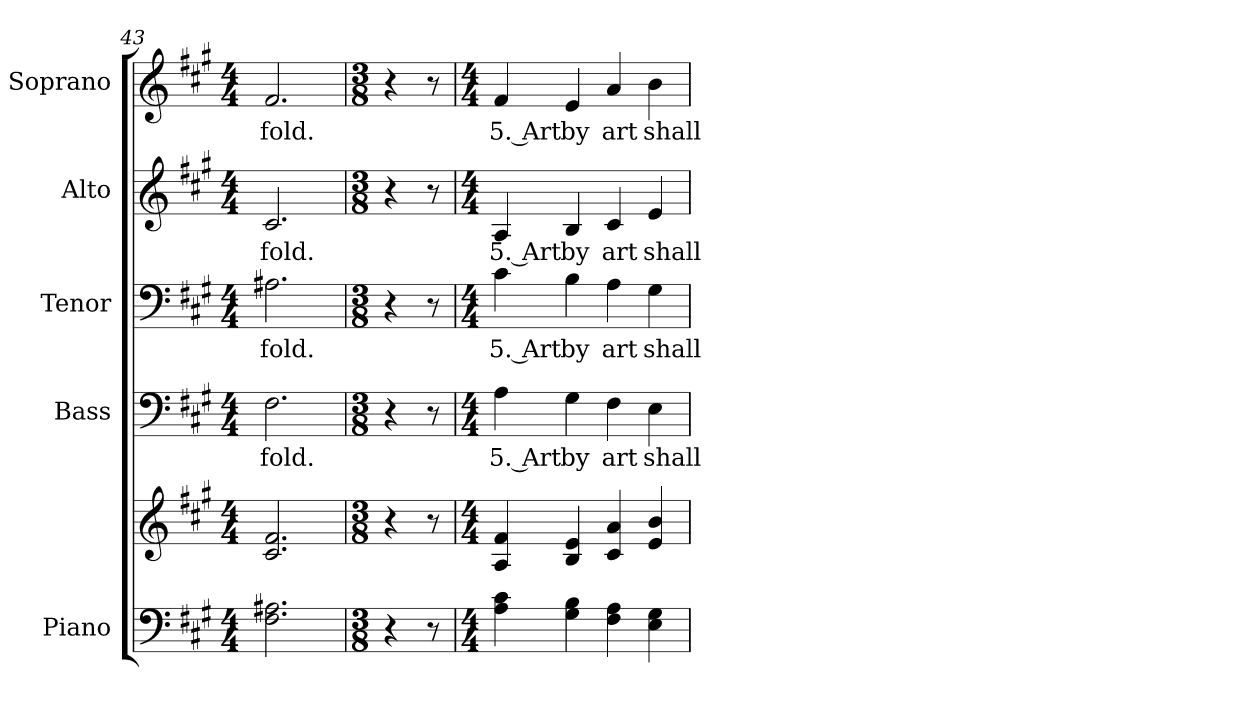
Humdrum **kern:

**kern	**kern	**kern	**text	**kern	**text	**kern	**text	**kern	**text
*part5	*part5	*part4	*part4	*part3	*part3	*part2	*part2	*part1	*part1
*staff6	*staff5	*staff4	*staff4	*staff3	*staff3	*staff2	*staff2	*staff1	*staff1
*I"Piano	*	*I"Bass	*	*I"Tenor	*	*I"Alto	*	*I"Soprano	*
*I'Pno.	*	*I'B.	*	*I'T.	*	*I'A.	*	*I'S.	*
*clefF4	*clefG2	*clefF4	*	*clefF4	*	*clefG2	*	*clefG2	*
*k[f#c#g#]	*k[f#c#g#]	*k[f#c#g#]	*	*k[f#c#g#]	*	*k[f#c#g#]	*	*k[f#c#g#]	*
*A:	*A:	*A:	*	*A:	*	*A:	*	*A:	*
*M4/4	*M4/4	*M4/4	*	*M4/4	*	*M4/4	*	*M4/4	*
=43	=43	=43	=43	=43	=43	=43	=43	=43	=43
!	!	!	!LO:LY:b:color=#000000	!	!	!	!	!	!
!	!	!	!	!	!LO:LY:b:color=#000000	!	!	!	!
!	!	!	!	!	!	!	!LO:LY:b:color=#000000	!	!
!	!	!	!	!	!	!	!	!	!LO:LY:b:color=#000000
2.F#i\ 2.A#Xi	2.c#i/ 2.f#i	2.F#i\	-fold.	2.A#Xi\	-fold.	2.c#i/	-fold.	2.f#i/	-fold.
=44	=44	=44	=44	=44	=44	=44	=44	=44	=44
*M3/8	*M3/8	*M3/8	*	*M3/8	*	*M3/8	*	*M3/8	*
4r	4r	4r	.	4r	.	4r	.	4r	.
8r	8r	8r	.	8r	.	8r	.	8r	.
!!LO:PB:g=z
=45	=45	=45	=45	=45	=45	=45	=45	=45	=45
*M4/4	*M4/4	*M4/4	*	*M4/4	*	*M4/4	*	*M4/4	*
!	!	!	!LO:LY:b:color=#000000	!	!	!	!	!	!
!	!	!	!	!	!LO:LY:b:color=#000000	!	!	!	!
!	!	!	!	!	!	!	!LO:LY:b:color=#000000	!	!
!	!	!	!	!	!	!	!	!	!LO:LY:b:color=#000000
4Ai\ 4c#i	4Ai/ 4f#i	4Ai\	5. Art	4c#i\	5. Art	4Ai/	5. Art	4f#i/	5. Art
!	!	!	!LO:LY:b:color=#000000	!	!	!	!	!	!
!	!	!	!	!	!LO:LY:b:color=#000000	!	!	!	!
!	!	!	!	!	!	!	!LO:LY:b:color=#000000	!	!
!	!	!	!	!	!	!	!	!	!LO:LY:b:color=#000000
4G#i\ 4Bi	4Bi/ 4ei	4G#i\	by	4Bi\	by	4Bi/	by	4ei/	by
!	!	!	!LO:LY:b:color=#000000	!	!	!	!	!	!
!	!	!	!	!	!LO:LY:b:color=#000000	!	!	!	!
!	!	!	!	!	!	!	!LO:LY:b:color=#000000	!	!
!	!	!	!	!	!	!	!	!	!LO:LY:b:color=#000000
4F#i\ 4Ai	4c#i/ 4ai	4F#i\	art	4Ai\	art	4c#i/	art	4ai/	art
!	!	!	!LO:LY:b:color=#000000	!	!	!	!	!	!
!	!	!	!	!	!LO:LY:b:color=#000000	!	!	!	!
!	!	!	!	!	!	!	!LO:LY:b:color=#000000	!	!
!	!	!	!	!	!	!	!	!	!LO:LY:b:color=#000000
4Ei\ 4G#i	4ei/ 4bi	4Ei\	shall	4G#i\	shall	4ei/	shall	4bi\	shall
=	=	=	=	=	=	=	=	=	=
*-	*-	*-	*-	*-	*-	*-	*-	*-	*-
